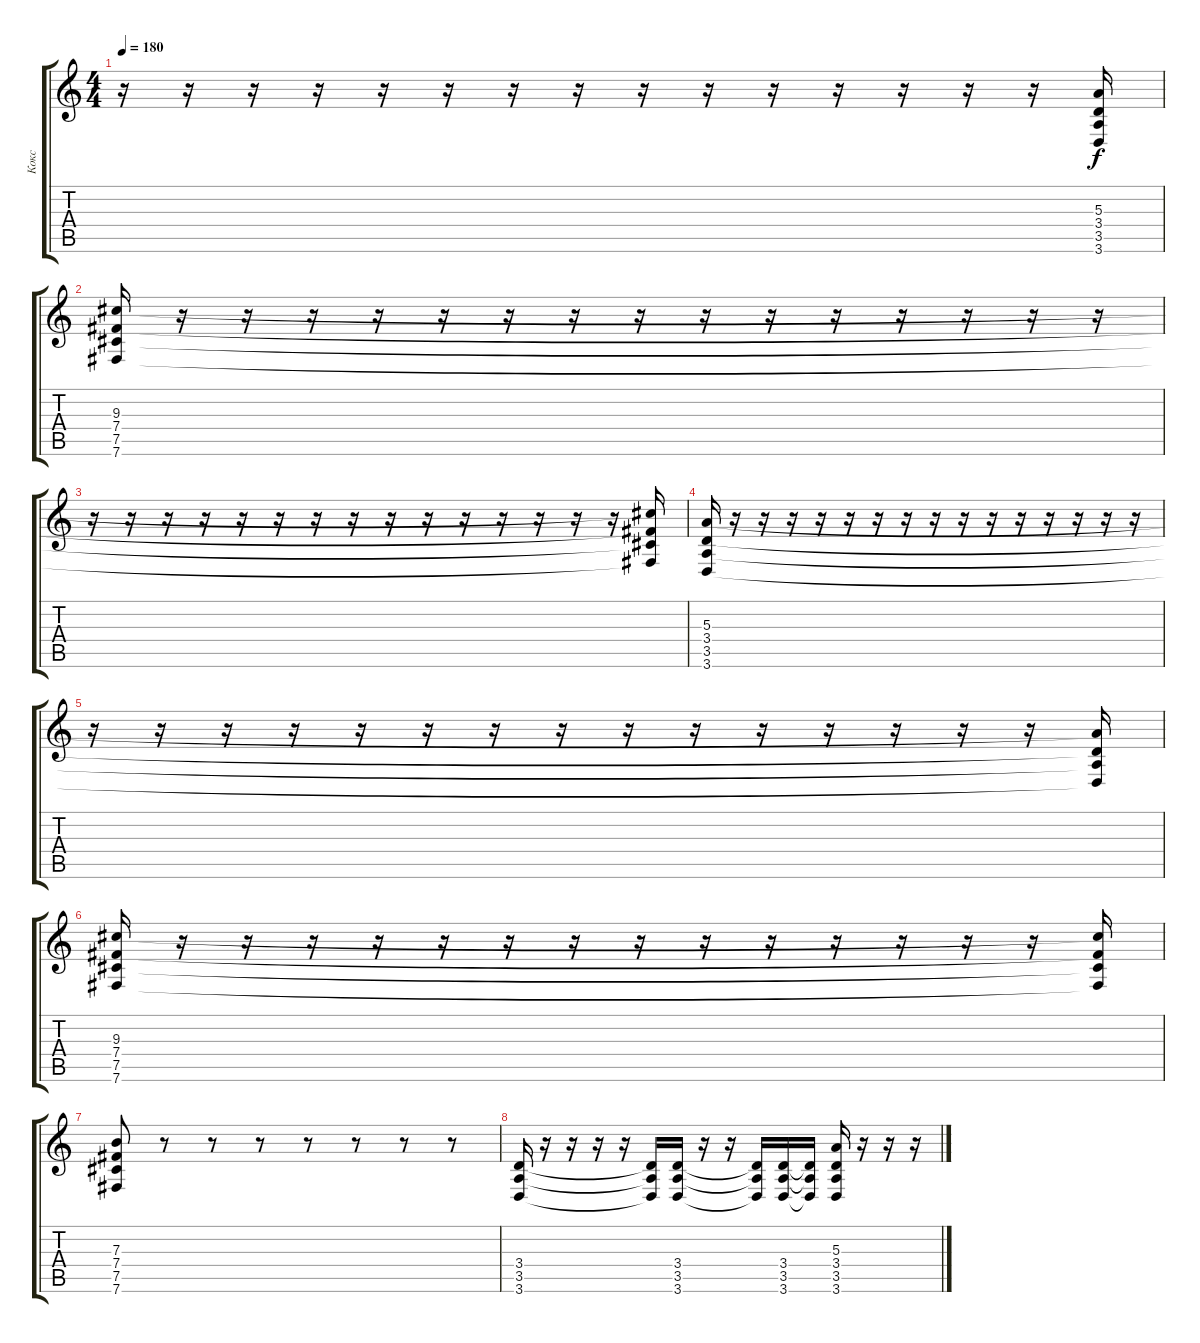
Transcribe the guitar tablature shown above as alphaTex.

\track ("Кокс" "Кокс") {instrument distortionguitar}
\staff {score tabs}
\tuning (Db4 Ab3 E3 B2 Gb2 B1) {hide}
\ts (4 4)
\tempo 180
\clef g2
\ks c
r.16{dy f} r.16 r.16 r.16 r.16 r.16 r.16 r.16 r.16 r.16 r.16 r.16 r.16 r.16 r.16 (5.3{t} 3.4{t} 3.5{t} 3.6{t}).16 |
(9.3 7.4 7.5 7.6).16 r.16 r.16 r.16 r.16 r.16 r.16 r.16 r.16 r.16 r.16 r.16 r.16 r.16 r.16 r.16 |
r.16 r.16 r.16 r.16 r.16 r.16 r.16 r.16 r.16 r.16 r.16 r.16 r.16 r.16 r.16 (9.3{t} 7.4{t} 7.5{t} 7.6{t}).16 |
(5.3 3.4 3.5 3.6).16 r.16 r.16 r.16 r.16 r.16 r.16 r.16 r.16 r.16 r.16 r.16 r.16 r.16 r.16 r.16 |
r.16 r.16 r.16 r.16 r.16 r.16 r.16 r.16 r.16 r.16 r.16 r.16 r.16 r.16 r.16 (5.3{t} 3.4{t} 3.5{t} 3.6{t}).16 |
(9.3 7.4 7.5 7.6).16 r.16 r.16 r.16 r.16 r.16 r.16 r.16 r.16 r.16 r.16 r.16 r.16 r.16 r.16 (9.3{t} 7.4{t} 7.5{t} 7.6{t}).16 |
(7.3 7.4 7.5 7.6).8 r.8 r.8 r.8 r.8 r.8 r.8 r.8 |
(3.4 3.5 3.6).16 r.16 r.16 r.16 r.16 (3.4{t} 3.5{t} 3.6{t}).16 (3.4 3.5 3.6).16 r.16 r.16 (3.4{t} 3.5{t} 3.6{t}).16 (3.4 3.5 3.6).16 (3.4{t} 3.5{t} 3.6{t}).16 (5.3 3.4 3.5 3.6).16 r.16 r.16 r.16
